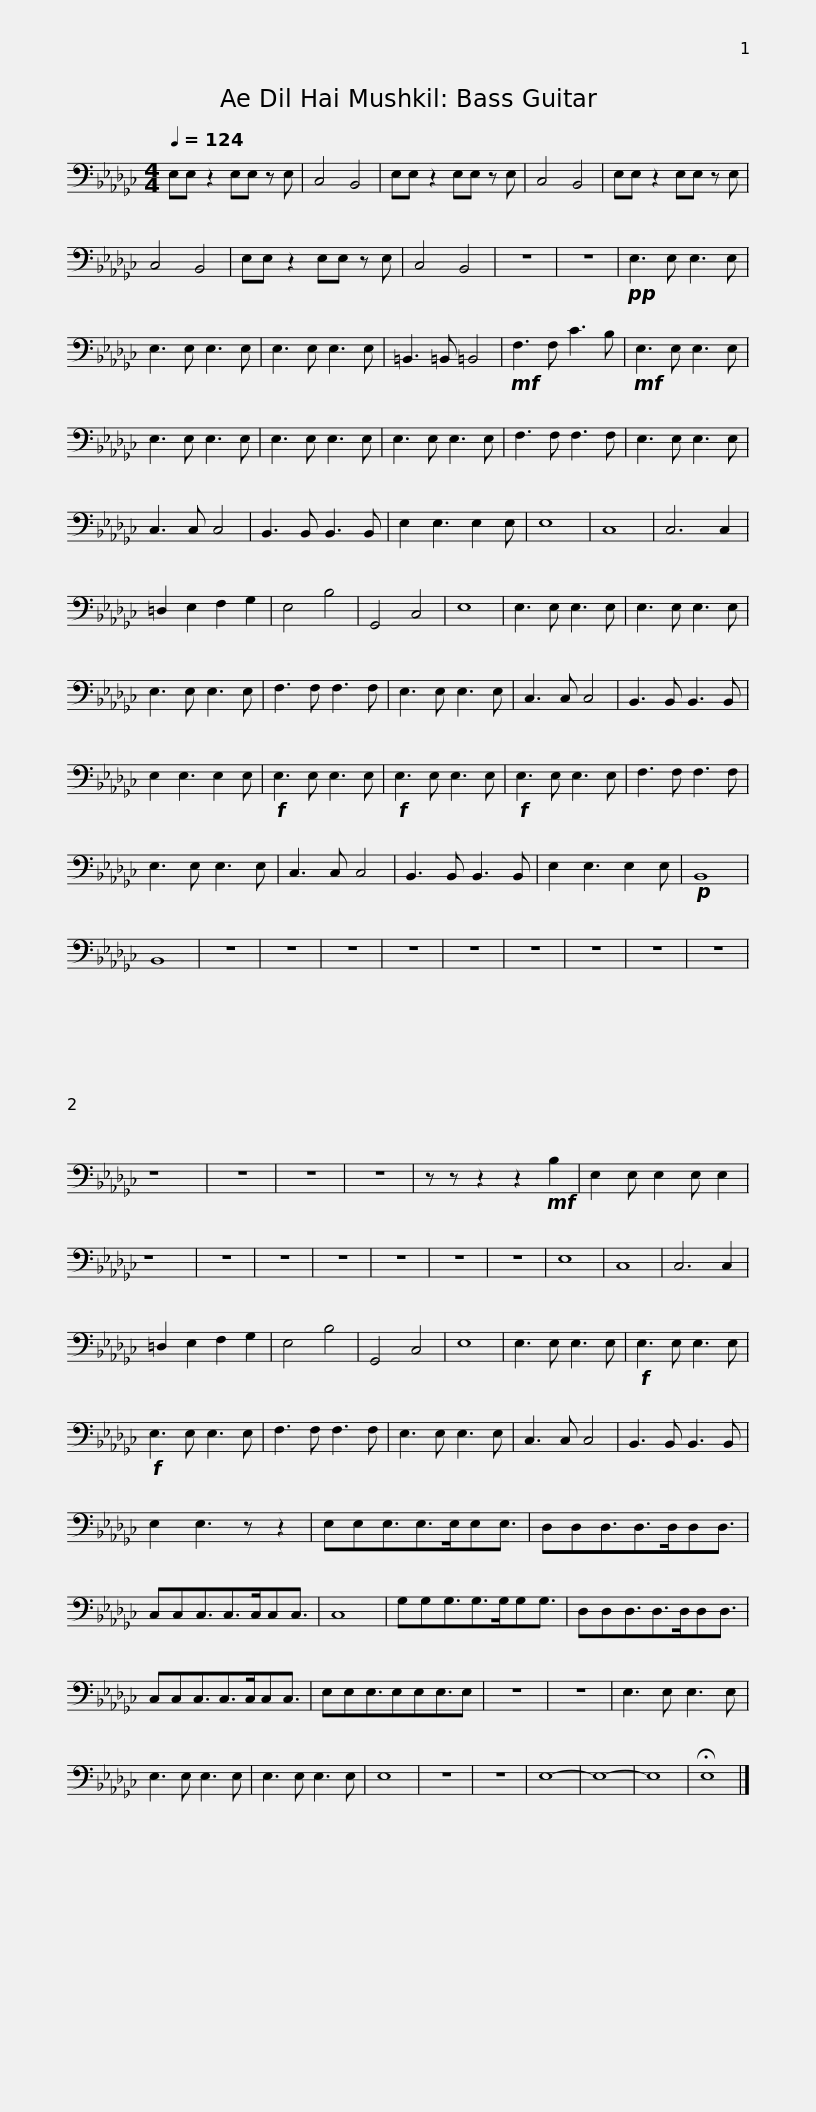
X:1
L:1/8
Q:1/4=124
M:4/4
I:linebreak $
K:Gb
V:1 bass transpose=-12
V:1
 E,E, z2 E,E, z E, | C,4 B,,4 | E,E, z2 E,E, z E, | C,4 B,,4 | E,E, z2 E,E, z E, | %5
 C,4 B,,4 | E,E, z2 E,E, z E, | C,4 B,,4 | z8 | z8 |$ %10
!pp! E,3 E, E,3 E, | E,3 E, E,3 E, | E,3 E, E,3 E, | =B,,3 =B,, =B,,4 |!mf! F,3 F, C3 B, | %15
!mf! E,3 E, E,3 E, | E,3 E, E,3 E, | E,3 E, E,3 E, |$ E,3 E, E,3 E, | F,3 F, F,3 F, | %20
 E,3 E, E,3 E, | C,3 C, C,4 | B,,3 B,, B,,3 B,, | E,2 E,3 E,2 E, | E,8 | %25
 C,8 | C,6 C,2 | =D,2 E,2 F,2 G,2 |$ E,4 B,4 | G,,4 C,4 | %30
 E,8 | E,3 E, E,3 E, | E,3 E, E,3 E, | E,3 E, E,3 E, | F,3 F, F,3 F, | %35
 E,3 E, E,3 E, | C,3 C, C,4 | B,,3 B,, B,,3 B,, |$ E,2 E,3 E,2 E, |!f! E,3 E, E,3 E, | %40
!f! E,3 E, E,3 E, |!f! E,3 E, E,3 E, | F,3 F, F,3 F, | E,3 E, E,3 E, | C,3 C, C,4 | %45
 B,,3 B,, B,,3 B,, |$ E,2 E,3 E,2 E, |!p! B,,8 | B,,8 | z8 | %50
 z8 | z8 | z8 | z8 | z8 | %55
 z8 | z8 | z8 | z8 | z8 | %60
 z8 | z8 |$ z z z2 z2!mf! B,2 | E,2 E, E,2 E, E,2 | z8 | %65
 z8 | z8 | z8 | z8 | z8 | %70
 z8 | E,8 | C,8 | C,6 C,2 | =D,2 E,2 F,2 G,2 | %75
 E,4 B,4 |$ G,,4 C,4 | E,8 | E,3 E, E,3 E, |!f! E,3 E, E,3 E, | %80
!f! E,3 E, E,3 E, | F,3 F, F,3 F, | E,3 E, E,3 E, | C,3 C, C,4 | B,,3 B,, B,,3 B,, |$ %85
 E,2 E,3 z z2 | E,E,E,3/2E,>E,E,E,3/2 | D,D,D,3/2D,>D,D,D,3/2 | C,C,C,3/2C,>C,C,C,3/2 | C,8 | %90
 G,G,G,3/2G,>G,G,G,3/2 |$ D,D,D,3/2D,>D,D,D,3/2 | C,C,C,3/2C,>C,C,C,3/2 | E,E,E,3/2E,E,E,3/2E, | z8 | %95
 z8 | E,3 E, E,3 E, | E,3 E, E,3 E, | E,3 E, E,3 E, |$ E,8 | %100
 z8 | z8 | E,8- | E,8- | E,8 | %105
 !fermata!E,8 |] %106
